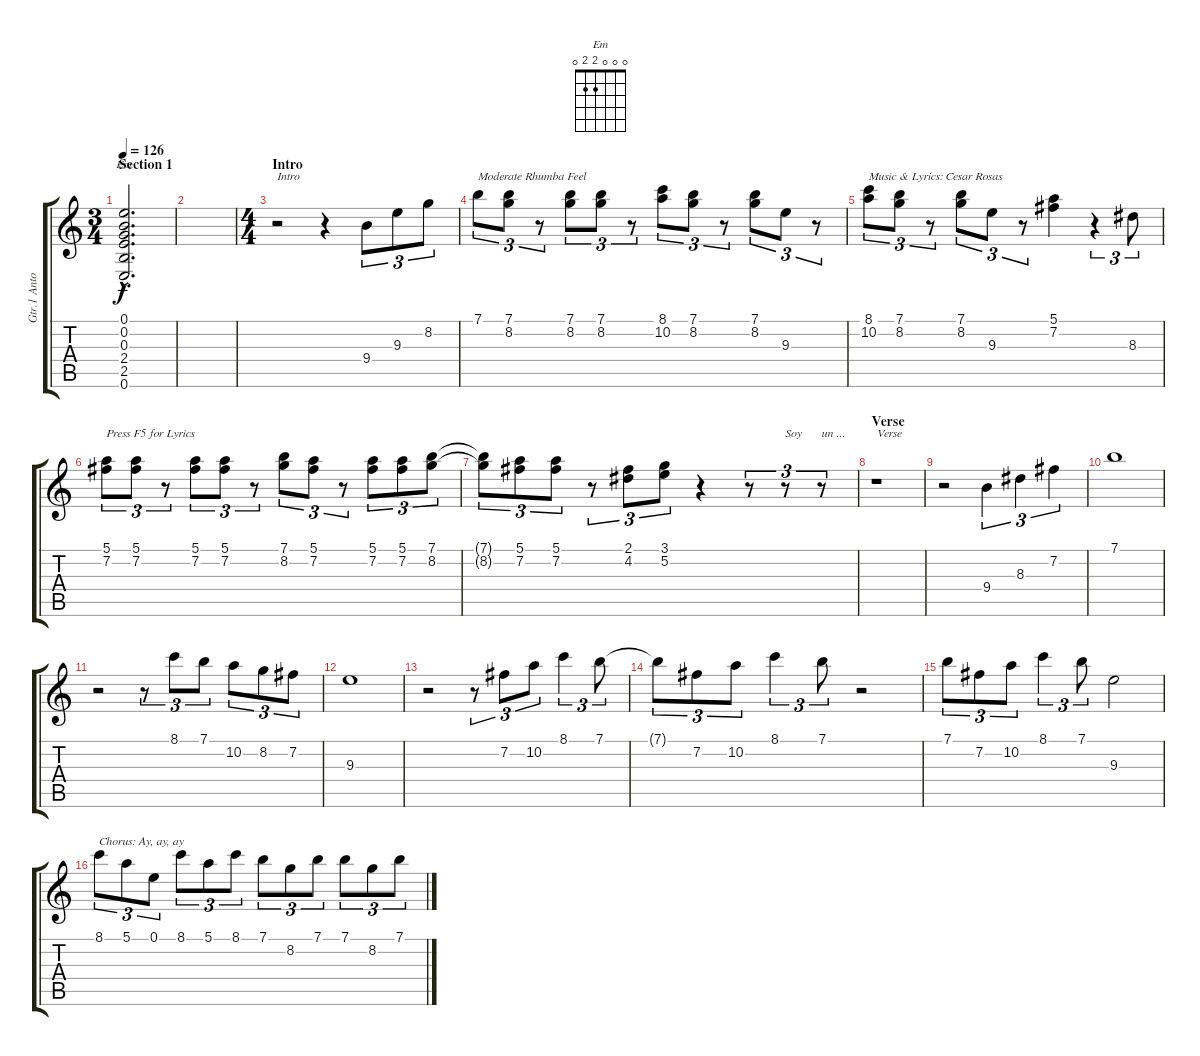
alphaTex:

\track ("Gtr.1 Antonio" "Gtr.1 Anto") {instrument acousticguitarnylon}
\staff {score tabs}
\tuning (E4 B3 G3 D3 A2 E2) {hide}
\chord ("Em" 0 0 0 2 2 0)
\ts (3 4)
\section ("" "Section 1")
\tempo 126
\clef g2
\ks c
(0.1{hac t} 0.2{hac t} 0.3{hac t} 2.4{hac t} 2.5{hac t} 0.6{hac t}).2{d ch "Em" dy f} |
|
\ts (4 4)
\section ("" "Intro")
r.2{txt "Intro"} r.4 9.4.8{tu (3 2)} 9.3.8{tu (3 2)} 8.2.8{tu (3 2)} |
7.1.8{tu (3 2) txt "Moderate Rhumba Feel"} (7.1 8.2).8{tu (3 2)} r.8{tu (3 2)} (7.1 8.2).8{tu (3 2)} (7.1 8.2).8{tu (3 2)} r.8{tu (3 2)} (8.1 10.2).8{tu (3 2)} (7.1 8.2).8{tu (3 2)} r.8{tu (3 2)} (7.1 8.2).8{tu (3 2)} 9.3.8{tu (3 2)} r.8{tu (3 2)} |
(8.1 10.2).8{tu (3 2) txt "Music & Lyrics: Cesar Rosas"} (7.1 8.2).8{tu (3 2)} r.8{tu (3 2)} (7.1 8.2).8{tu (3 2)} 9.3.8{tu (3 2)} r.8{tu (3 2)} (5.1 7.2).4 r.4{tu (3 2)} 8.3.8{tu (3 2)} |
(5.1 7.2).8{tu (3 2) txt "Press F5 for Lyrics"} (5.1 7.2).8{tu (3 2)} r.8{tu (3 2)} (5.1 7.2).8{tu (3 2)} (5.1 7.2).8{tu (3 2)} r.8{tu (3 2)} (7.1 8.2).8{tu (3 2)} (5.1 7.2).8{tu (3 2)} r.8{tu (3 2)} (5.1 7.2).8{tu (3 2)} (5.1 7.2).8{tu (3 2)} (7.1 8.2).8{tu (3 2)} |
(7.1{t} 8.2{t}).8{tu (3 2)} (5.1 7.2).8{tu (3 2)} (5.1 7.2).8{tu (3 2)} r.8{tu (3 2)} (2.1 4.2).8{tu (3 2)} (3.1 5.2).8{tu (3 2)} r.4 r.8{tu (3 2)} r.8{tu (3 2) txt "Soy"} r.8{tu (3 2) txt "un ..."} |
\section ("" "Verse")
r.1{txt "Verse"} |
r.2 9.4.4{tu (3 2)} 8.3.4{tu (3 2)} 7.2.4{tu (3 2)} |
7.1.1 |
r.2 r.8{tu (3 2)} 8.1.8{tu (3 2)} 7.1.8{tu (3 2)} 10.2.8{tu (3 2)} 8.2.8{tu (3 2)} 7.2.8{tu (3 2)} |
9.3.1 |
r.2 r.8{tu (3 2)} 7.2.8{tu (3 2)} 10.2.8{tu (3 2)} 8.1.4{tu (3 2)} 7.1.8{tu (3 2)} |
7.1{t}.8{tu (3 2)} 7.2.8{tu (3 2)} 10.2.8{tu (3 2)} 8.1.4{tu (3 2)} 7.1.8{tu (3 2)} r.2 |
7.1.8{tu (3 2)} 7.2.8{tu (3 2)} 10.2.8{tu (3 2)} 8.1.4{tu (3 2)} 7.1.8{tu (3 2)} 9.3.2 |
8.1.8{tu (3 2) txt "Chorus: Ay, ay, ay"} 5.1.8{tu (3 2)} 0.1.8{tu (3 2)} 8.1.8{tu (3 2)} 5.1.8{tu (3 2)} 8.1.8{tu (3 2)} 7.1.8{tu (3 2)} 8.2.8{tu (3 2)} 7.1.8{tu (3 2)} 7.1.8{tu (3 2)} 8.2.8{tu (3 2)} 7.1.8{tu (3 2)}
